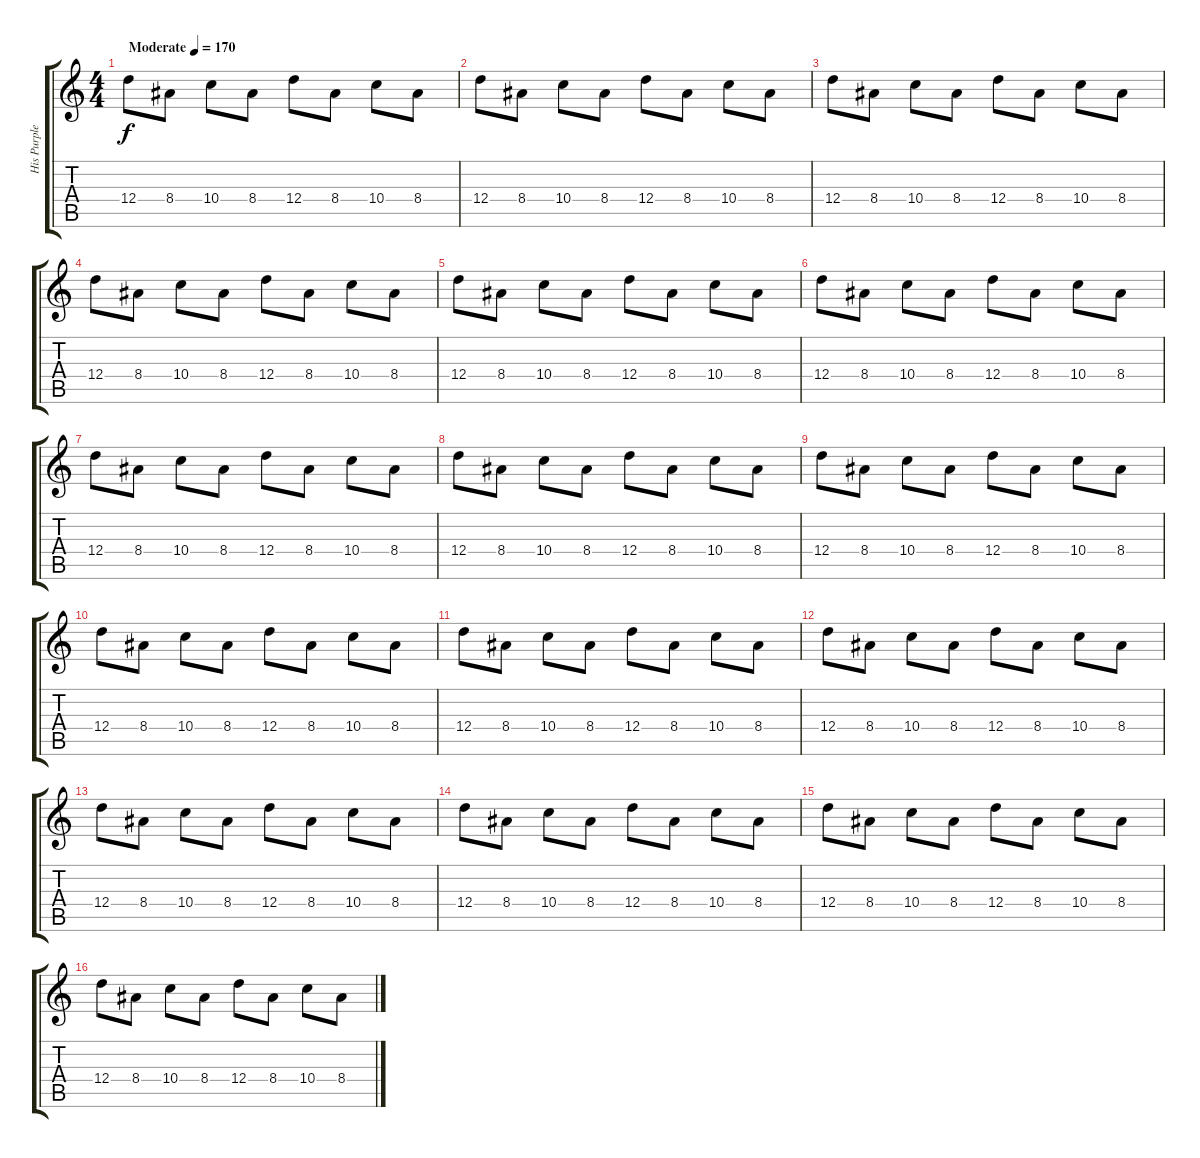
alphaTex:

\track ("His Purple Majesty" "His Purple") {instrument distortionguitar}
\staff {score tabs}
\tuning (E4 B3 G3 D3 A2 D2) {hide}
\ts (4 4)
\tempo (170 "Moderate")
\clef g2
\ks c
12.4.8{dy f instrument distortionguitar} 8.4.8 10.4.8 8.4.8 12.4.8 8.4.8 10.4.8 8.4.8 |
12.4.8 8.4.8 10.4.8 8.4.8 12.4.8 8.4.8 10.4.8 8.4.8 |
12.4.8 8.4.8 10.4.8 8.4.8 12.4.8 8.4.8 10.4.8 8.4.8 |
12.4.8 8.4.8 10.4.8 8.4.8 12.4.8 8.4.8 10.4.8 8.4.8 |
12.4.8 8.4.8 10.4.8 8.4.8 12.4.8 8.4.8 10.4.8 8.4.8 |
12.4.8 8.4.8 10.4.8 8.4.8 12.4.8 8.4.8 10.4.8 8.4.8 |
12.4.8 8.4.8 10.4.8 8.4.8 12.4.8 8.4.8 10.4.8 8.4.8 |
12.4.8 8.4.8 10.4.8 8.4.8 12.4.8 8.4.8 10.4.8 8.4.8 |
12.4.8 8.4.8 10.4.8 8.4.8 12.4.8 8.4.8 10.4.8 8.4.8 |
12.4.8 8.4.8 10.4.8 8.4.8 12.4.8 8.4.8 10.4.8 8.4.8 |
12.4.8 8.4.8 10.4.8 8.4.8 12.4.8 8.4.8 10.4.8 8.4.8 |
12.4.8 8.4.8 10.4.8 8.4.8 12.4.8 8.4.8 10.4.8 8.4.8 |
12.4.8 8.4.8 10.4.8 8.4.8 12.4.8 8.4.8 10.4.8 8.4.8 |
12.4.8 8.4.8 10.4.8 8.4.8 12.4.8 8.4.8 10.4.8 8.4.8 |
12.4.8 8.4.8 10.4.8 8.4.8 12.4.8 8.4.8 10.4.8 8.4.8 |
12.4.8 8.4.8 10.4.8 8.4.8 12.4.8 8.4.8 10.4.8 8.4.8
